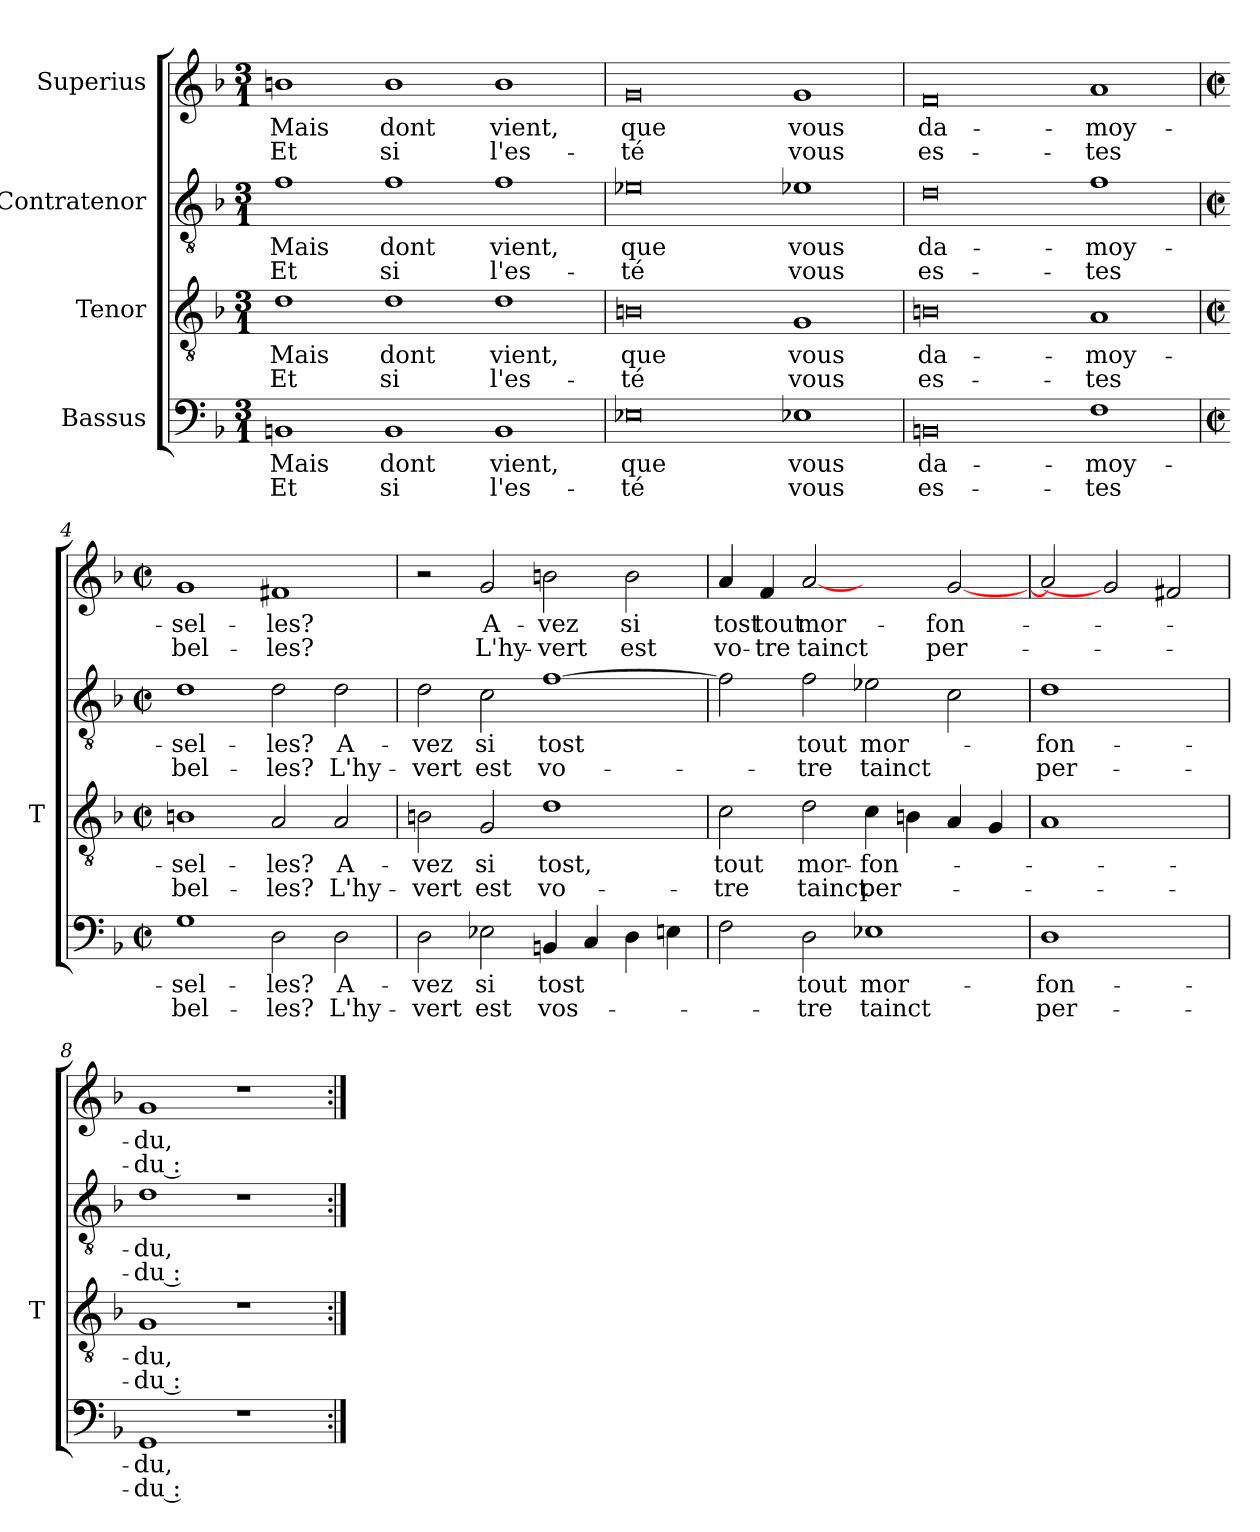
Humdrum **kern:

**kern	**text	**text	**kern	**text	**text	**kern	**text	**text	**kern	**text	**text
*part4	*part4	*part4	*part3	*part3	*part3	*part2	*part2	*part2	*part1	*part1	*part1
*staff4	*staff4	*staff4	*staff3	*staff3	*staff3	*staff2	*staff2	*staff2	*staff1	*staff1	*staff1
*I"Bassus	*	*	*I"Tenor	*	*	*I"Contratenor	*	*	*I"Superius	*	*
*	*	*	*I'T	*	*	*	*	*	*	*	*
*clefF4	*	*	*clefGv2	*	*	*clefGv2	*	*	*clefG2	*	*
*k[b-]	*	*	*k[b-]	*	*	*k[b-]	*	*	*k[b-]	*	*
*F:	*	*	*F:	*	*	*F:	*	*	*F:	*	*
*M3/1	*	*	*M3/1	*	*	*M3/1	*	*	*M3/1	*	*
=1	=1	=1	=1	=1	=1	=1	=1	=1	=1	=1	=1
1BB	-Mais	-Et	1d	-Mais	-Et	1f	-Mais	-Et	1b	-Mais	-Et
1BB	-dont	-si	1d	-dont	-si	1f	-dont	-si	1b	-dont	-si
1BB	-vient,	l'es-	1d	-vient,	l'es-	1f	-vient,	l'es-	1b	-vient,	l'es-
=2	=2	=2	=2	=2	=2	=2	=2	=2	=2	=2	=2
0E-X	-que	-té	0Bn	-que	-té	0e-X	-que	-té	0g	-que	-té
1E-X	-vous	-vous	1G	-vous	-vous	1e-X	-vous	-vous	1g	-vous	-vous
=3	=3	=3	=3	=3	=3	=3	=3	=3	=3	=3	=3
0BB	da-	es-	0Bn	da-	es-	0d	da-	es-	0f	da-	es-
1F	moy-	-tes	1A	moy-	-tes	1f	moy-	-tes	1a	moy-	-tes
=4	=4	=4	=4	=4	=4	=4	=4	=4	=4	=4	=4
*M2/2	*	*	*M2/2	*	*	*M2/2	*	*	*M2/2	*	*
*met(c|)	*	*	*met(c|)	*	*	*met(c|)	*	*	*met(c|)	*	*
1G	sel-	bel-	1Bn	sel-	bel-	1d	sel-	bel-	1g	sel-	bel-
2D	-les?	-les?	2A	-les?	-les?	2d	-les?	-les?	1f#X	-les?	-les?
2D	A-	L'hy-	2A	A-	L'hy-	2d	A-	L'hy-	.	.	.
!!LO:LB:g=z
=5	=5	=5	=5	=5	=5	=5	=5	=5	=5	=5	=5
2D	-vez	-vert	2Bn	-vez	-vert	2d	-vez	-vert	2r	.	.
2E-X	-si	-est	2G	-si	-est	2c	-si	-est	2g	A-	L'hy-
4BB	-tost	vos-	1d	-tost,	vo-	[1f	-tost	vo-	2b	-vez	-vert
4C	.	.	.	.	.	.	.	.	.	.	.
4D	.	.	.	.	.	.	.	.	2b	-si	-est
4E	.	.	.	.	.	.	.	.	.	.	.
=6	=6	=6	=6	=6	=6	=6	=6	=6	=6	=6	=6
2F	.	.	2c	-tout	-tre	2f]	.	.	4a	-tost	vo-
.	.	.	.	.	.	.	.	.	4f	-tout	-tre
2D	-tout	-tre	2d	mor-	-tainct	2f	-tout	-tre	[2a	mor-	-tainct
1E-X	mor-	-tainct	4c	fon-	per-	2e-X	mor-	-tainct	2ryy	.	.
.	.	.	4Bn	.	.	.	.	.	.	.	.
.	.	.	4A	.	.	2c	.	.	[2g	fon-	per-
.	.	.	4G	.	.	.	.	.	.	.	.
=7	=7	=7	=7	=7	=7	=7	=7	=7	=7	=7	=7
1D	fon-	per-	1A	.	.	1d	fon-	per-	2a]	.	.
.	.	.	.	.	.	.	.	.	2g]	.	.
2ryy	.	.	2ryy	.	.	2ryy	.	.	2f#X	.	.
=8	=8	=8	=8	=8	=8	=8	=8	=8	=8	=8	=8
1GG	-du,	-du :	1G	-du,	-du :	1d	-du,	-du :	1g	-du,	-du :
1r	.	.	1r	.	.	1r	.	.	1r	.	.
=:|!	=:|!	=:|!	=:|!	=:|!	=:|!	=:|!	=:|!	=:|!	=:|!	=:|!	=:|!
*-	*-	*-	*-	*-	*-	*-	*-	*-	*-	*-	*-
